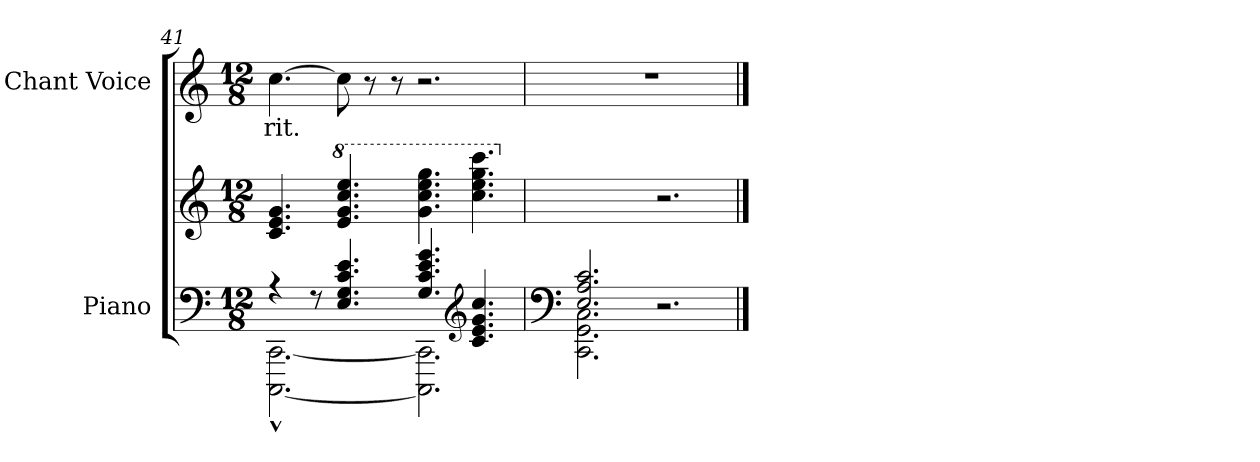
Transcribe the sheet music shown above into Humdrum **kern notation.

**kern	**kern	**kern	**text
*part2	*part2	*part1	*part1
*staff3	*staff2	*staff1	*staff1
*I"Piano	*	*I"Chant Voice	*
*I'Pno	*	*	*
*clefF4	*clefG2	*clefG2	*
*k[]	*k[]	*k[]	*
*M12/8	*M12/8	*M12/8	*
=41	=41	=41	=41
*^	*	*	*
4r	[2.CCC\^^ [2.CC\^^	4.c/ 4.e/ 4.g/	[4.cc\	-rit.
8r	.	.	.	.
*	*	*8va	*	*
4.E/ 4.G/ 4.c/ 4.e/	.	4.ee/ 4.gg/ 4.ccc/ 4.eee/	8cc\]	.
.	.	.	8r	.
.	.	.	8r	.
4.G/ 4.c/ 4.e/ 4.g/	2.CCC\] 2.CC\]	4.gg\ 4.ccc\ 4.eee\ 4.ggg\	2.r	.
*clefG2	*	*	*	*
4.c/ 4.e/ 4.g/ 4.cc/	.	4.ccc\ 4.eee\ 4.ggg\ 4.cccc\	.	.
=42	=42	=42	=42	=42
*clefF4	*	*	*	*
*	*	*X8va	*	*
2.E/ 2.A/ 2.c/	2.CC\ 2.GG\ 2.C\	2.ryy	1.r	.
2.ryy	2.r	2.r	.	.
*v	*v	*	*	*
==	==	==	==
*-	*-	*-	*-
